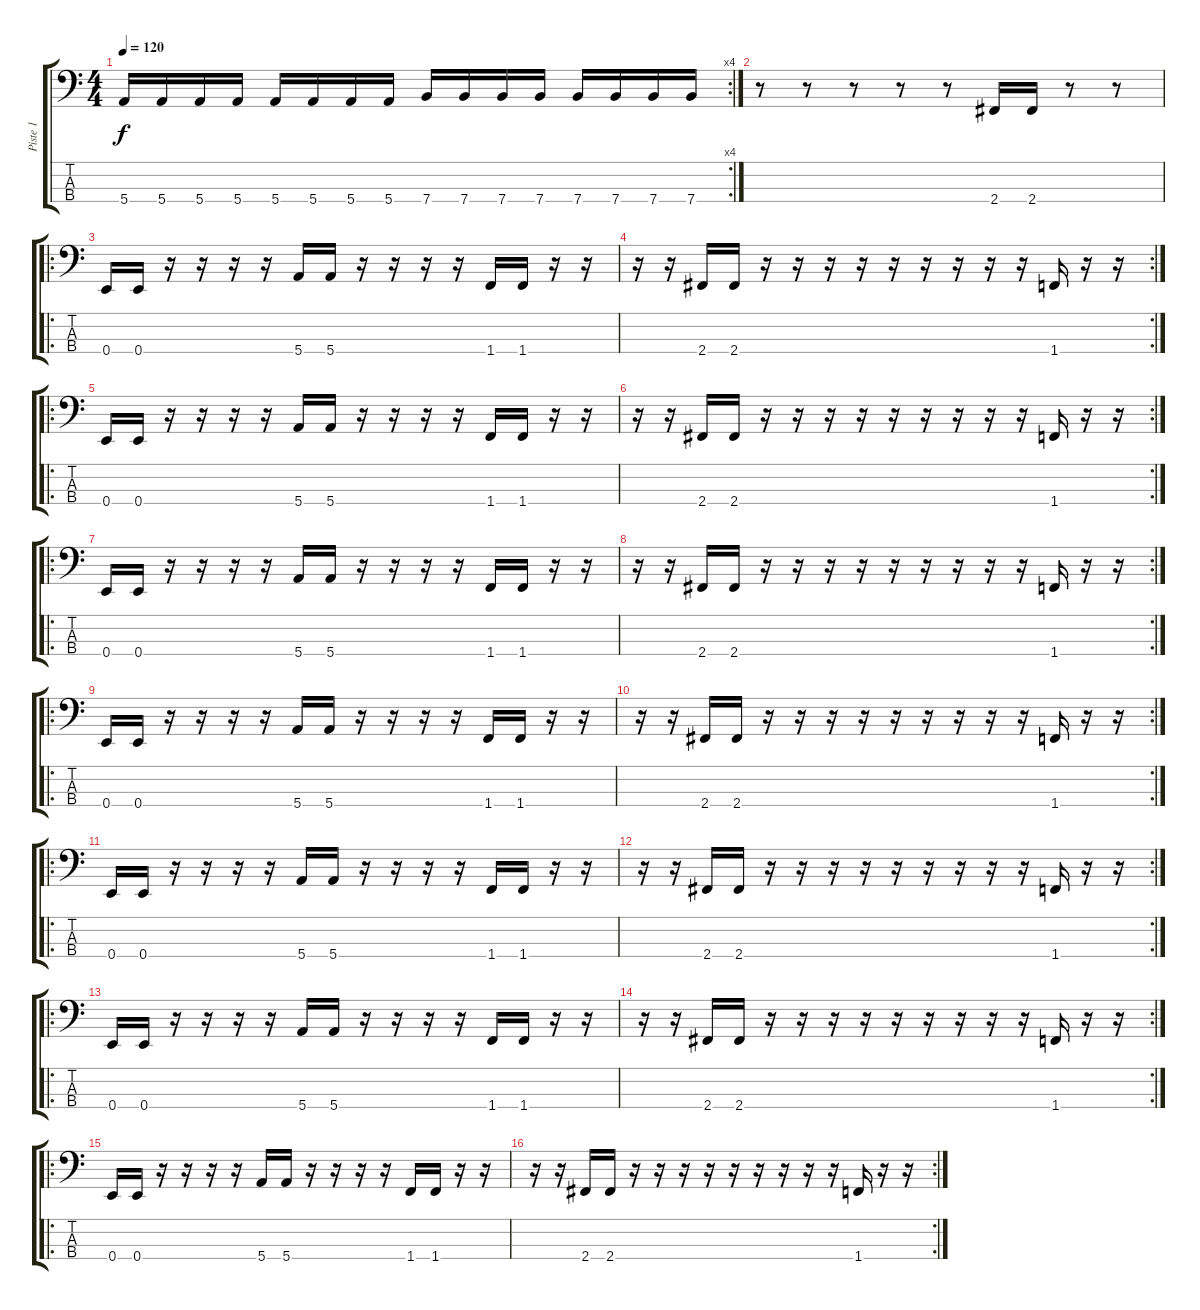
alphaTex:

\track ("Piste 1" "Piste 1") {instrument electricbasspick}
\staff {score tabs}
\tuning (G2 D2 A1 E1) {hide}
\rc 4
\ts (4 4)
\tempo 120
\clef f4
\ks c
5.4.16{dy f} 5.4.16 5.4.16 5.4.16 5.4.16 5.4.16 5.4.16 5.4.16 7.4.16 7.4.16 7.4.16 7.4.16 7.4.16 7.4.16 7.4.16 7.4.16 |
r.8 r.8 r.8 r.8 r.8 2.4.16 2.4.16 r.8 r.8 |
\ro
0.4.16 0.4.16 r.16 r.16 r.16 r.16 5.4.16 5.4.16 r.16 r.16 r.16 r.16 1.4.16 1.4.16 r.16 r.16 |
\rc 2
r.16 r.16 2.4.16 2.4.16 r.16 r.16 r.16 r.16 r.16 r.16 r.16 r.16 r.16 1.4.16 r.16 r.16 |
\ro
0.4.16 0.4.16 r.16 r.16 r.16 r.16 5.4.16 5.4.16 r.16 r.16 r.16 r.16 1.4.16 1.4.16 r.16 r.16 |
\rc 2
r.16 r.16 2.4.16 2.4.16 r.16 r.16 r.16 r.16 r.16 r.16 r.16 r.16 r.16 1.4.16 r.16 r.16 |
\ro
0.4.16 0.4.16 r.16 r.16 r.16 r.16 5.4.16 5.4.16 r.16 r.16 r.16 r.16 1.4.16 1.4.16 r.16 r.16 |
\rc 2
r.16 r.16 2.4.16 2.4.16 r.16 r.16 r.16 r.16 r.16 r.16 r.16 r.16 r.16 1.4.16 r.16 r.16 |
\ro
0.4.16 0.4.16 r.16 r.16 r.16 r.16 5.4.16 5.4.16 r.16 r.16 r.16 r.16 1.4.16 1.4.16 r.16 r.16 |
\rc 2
r.16 r.16 2.4.16 2.4.16 r.16 r.16 r.16 r.16 r.16 r.16 r.16 r.16 r.16 1.4.16 r.16 r.16 |
\ro
0.4.16 0.4.16 r.16 r.16 r.16 r.16 5.4.16 5.4.16 r.16 r.16 r.16 r.16 1.4.16 1.4.16 r.16 r.16 |
\rc 2
r.16 r.16 2.4.16 2.4.16 r.16 r.16 r.16 r.16 r.16 r.16 r.16 r.16 r.16 1.4.16 r.16 r.16 |
\ro
0.4.16 0.4.16 r.16 r.16 r.16 r.16 5.4.16 5.4.16 r.16 r.16 r.16 r.16 1.4.16 1.4.16 r.16 r.16 |
\rc 2
r.16 r.16 2.4.16 2.4.16 r.16 r.16 r.16 r.16 r.16 r.16 r.16 r.16 r.16 1.4.16 r.16 r.16 |
\ro
0.4.16 0.4.16 r.16 r.16 r.16 r.16 5.4.16 5.4.16 r.16 r.16 r.16 r.16 1.4.16 1.4.16 r.16 r.16 |
\rc 2
r.16 r.16 2.4.16 2.4.16 r.16 r.16 r.16 r.16 r.16 r.16 r.16 r.16 r.16 1.4.16 r.16 r.16
